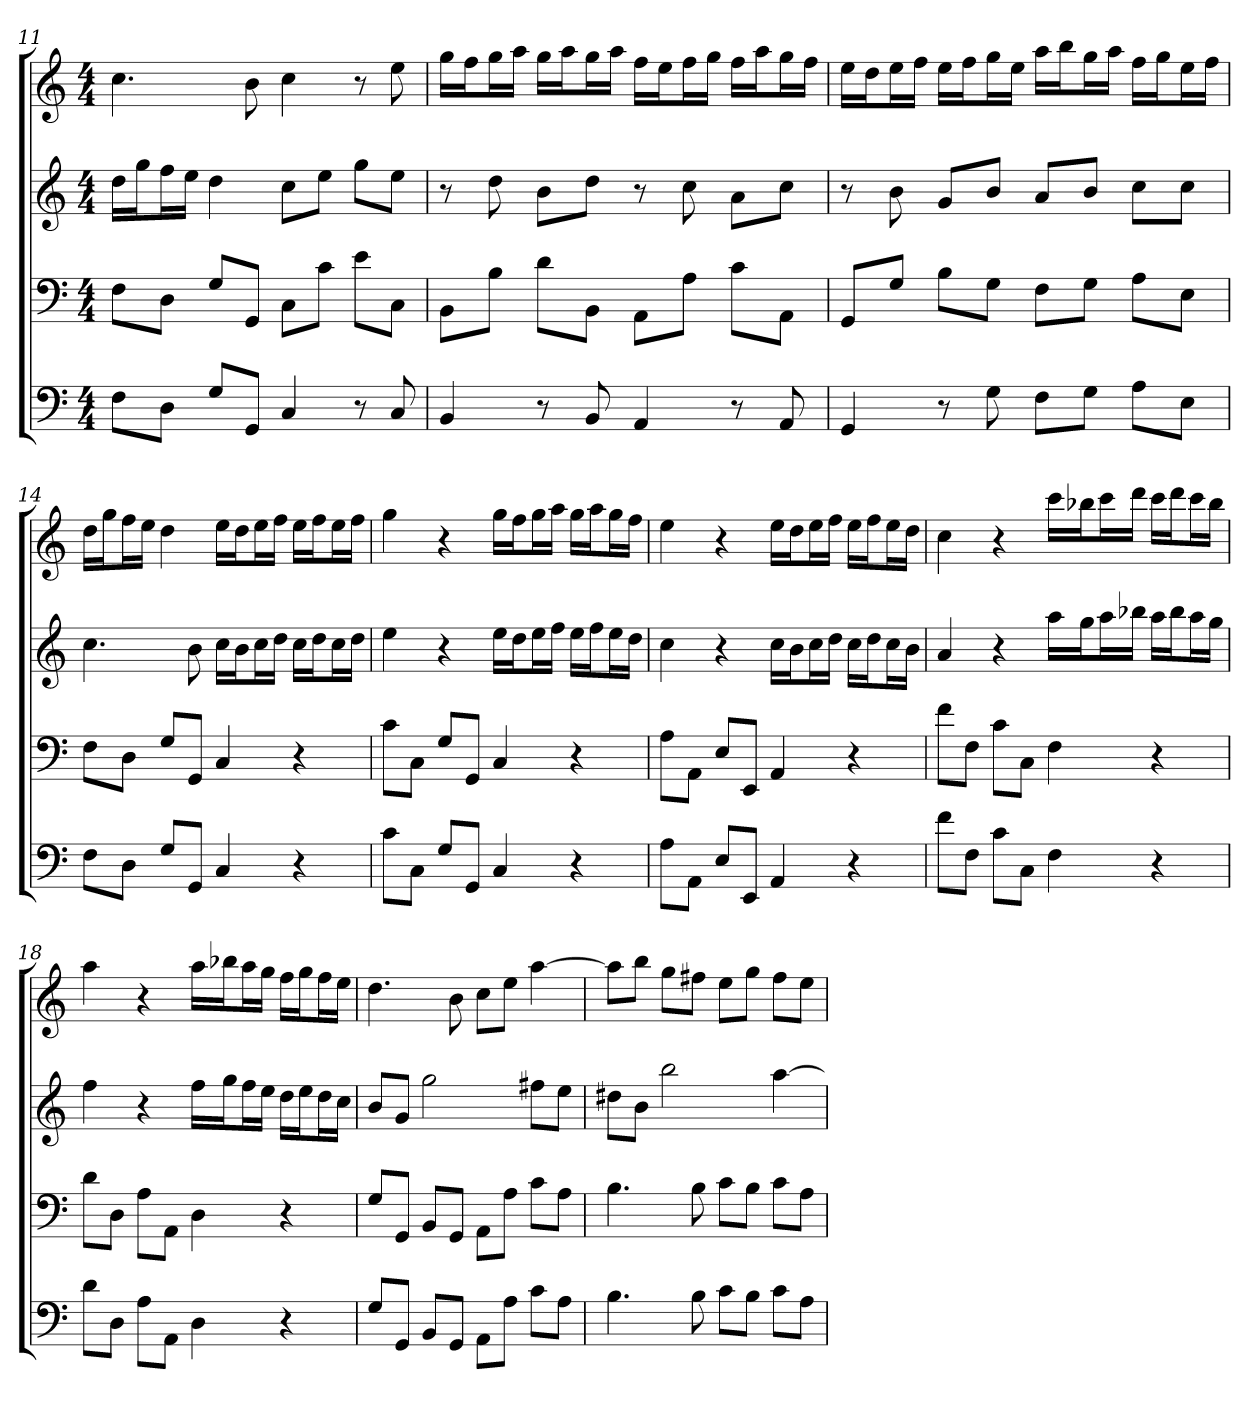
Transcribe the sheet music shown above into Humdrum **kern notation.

**kern	**kern	**kern	**kern
*part4	*part3	*part2	*part1
*staff4	*staff3	*staff2	*staff1
*k[]	*k[]	*k[]	*k[]
*C:	*C:	*C:	*C:
*M4/4	*M4/4	*M4/4	*M4/4
=11	=11	=11	=11
8FL	8FL	16ddLL	4.cc
.	.	16ggJ	.
8DJ	8DJ	16ffL	.
.	.	16eeJJ	.
8GL	8GL	4dd	.
8GGJ	8GGJ	.	8b
4C	8CL	8ccL	4cc
.	8cJ	8eeJ	.
8r	8eL	8ggL	8r
8C	8CJ	8eeJ	8ee
=12	=12	=12	=12
4BB	8BBL	8r	16ggLL
.	.	.	16ffJ
.	8BJ	8dd	16ggL
.	.	.	16aaJJ
8r	8dL	8bL	16ggLL
.	.	.	16aaJ
8BB	8BBJ	8ddJ	16ggL
.	.	.	16aaJJ
4AA	8AAL	8r	16ffLL
.	.	.	16eeJ
.	8AJ	8cc	16ffL
.	.	.	16ggJJ
8r	8cL	8aL	16ffLL
.	.	.	16aaJ
8AA	8AAJ	8ccJ	16ggL
.	.	.	16ffJJ
=13	=13	=13	=13
4GG	8GGL	8r	16eeLL
.	.	.	16ddJ
.	8GJ	8b	16eeL
.	.	.	16ffJJ
8r	8BL	8gL	16eeLL
.	.	.	16ffJ
8G	8GJ	8bJ	16ggL
.	.	.	16eeJJ
8FL	8FL	8aL	16aaLL
.	.	.	16bbJ
8GJ	8GJ	8bJ	16ggL
.	.	.	16aaJJ
8AL	8AL	8ccL	16ffLL
.	.	.	16ggJ
8EJ	8EJ	8ccJ	16eeL
.	.	.	16ffJJ
=14	=14	=14	=14
8FL	8FL	4.cc	16ddLL
.	.	.	16ggJ
8DJ	8DJ	.	16ffL
.	.	.	16eeJJ
8GL	8GL	.	4dd
8GGJ	8GGJ	8b	.
4C	4C	16ccLL	16eeLL
.	.	16bJ	16ddJ
.	.	16ccL	16eeL
.	.	16ddJJ	16ffJJ
4r	4r	16ccLL	16eeLL
.	.	16ddJ	16ffJ
.	.	16ccL	16eeL
.	.	16ddJJ	16ffJJ
=15	=15	=15	=15
8cL	8cL	4ee	4gg
8CJ	8CJ	.	.
8GL	8GL	4r	4r
8GGJ	8GGJ	.	.
4C	4C	16eeLL	16ggLL
.	.	16ddJ	16ffJ
.	.	16eeL	16ggL
.	.	16ffJJ	16aaJJ
4r	4r	16eeLL	16ggLL
.	.	16ffJ	16aaJ
.	.	16eeL	16ggL
.	.	16ddJJ	16ffJJ
=16	=16	=16	=16
8AL	8AL	4cc	4ee
8AAJ	8AAJ	.	.
8EL	8EL	4r	4r
8EEJ	8EEJ	.	.
4AA	4AA	16ccLL	16eeLL
.	.	16bJ	16ddJ
.	.	16ccL	16eeL
.	.	16ddJJ	16ffJJ
4r	4r	16ccLL	16eeLL
.	.	16ddJ	16ffJ
.	.	16ccL	16eeL
.	.	16bJJ	16ddJJ
=17	=17	=17	=17
8fL	8fL	4a	4cc
8FJ	8FJ	.	.
8cL	8cL	4r	4r
8CJ	8CJ	.	.
4F	4F	16aaLL	16cccLL
.	.	16ggJ	16bb-XJ
.	.	16aaL	16cccL
.	.	16bb-XJJ	16dddJJ
4r	4r	16aaLL	16cccLL
.	.	16bb-J	16dddJ
.	.	16aaL	16cccL
.	.	16ggJJ	16bb-JJ
=18	=18	=18	=18
8dL	8dL	4ff	4aa
8DJ	8DJ	.	.
8AL	8AL	4r	4r
8AAJ	8AAJ	.	.
4D	4D	16ffLL	16aaLL
.	.	16ggJ	16bb-XJ
.	.	16ffL	16aaL
.	.	16eeJJ	16ggJJ
4r	4r	16ddLL	16ffLL
.	.	16eeJ	16ggJ
.	.	16ddL	16ffL
.	.	16ccJJ	16eeJJ
=19	=19	=19	=19
8GL	8GL	8bL	4.dd
8GGJ	8GGJ	8gJ	.
8BBL	8BBL	2gg	.
8GGJ	8GGJ	.	8b
8AAL	8AAL	.	8ccL
8AJ	8AJ	.	8eeJ
8cL	8cL	8ff#XL	[4aa
8AJ	8AJ	8eeJ	.
=20	=20	=20	=20
4.B	4.B	8dd#XL	8aaL]
.	.	8bJ	8bbJ
.	.	2bb	8ggL
8B	8B	.	8ff#XJ
8cL	8cL	.	8eeL
8BJ	8BJ	.	8ggJ
8cL	8cL	[4aa	8ff#L
8AJ	8AJ	.	8eeJ
=	=	=	=
*-	*-	*-	*-
